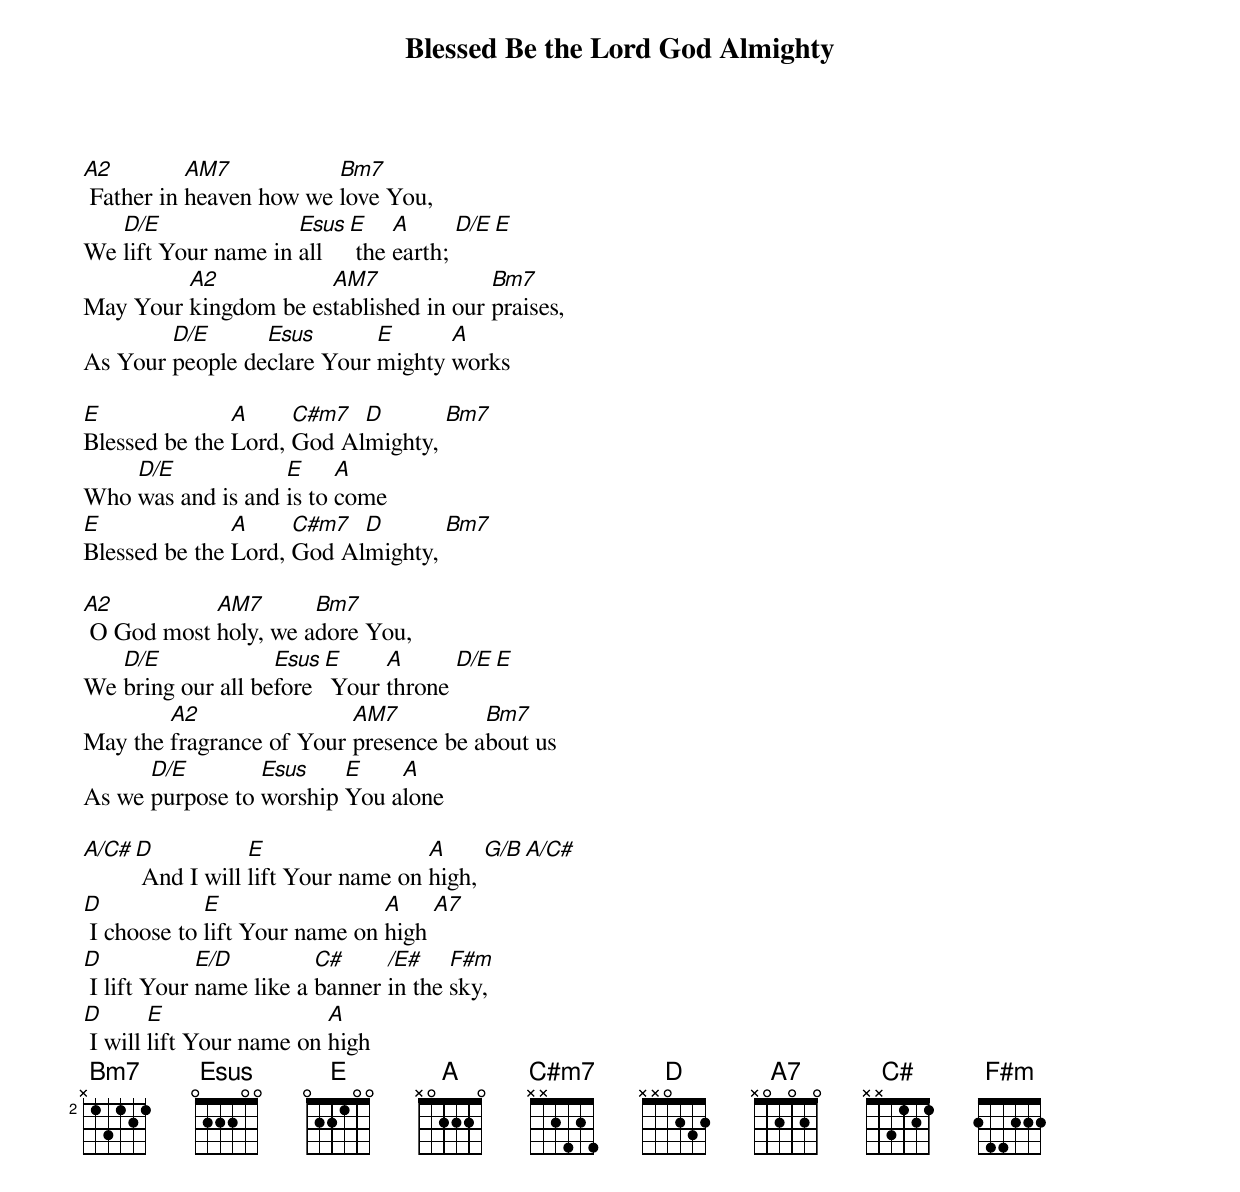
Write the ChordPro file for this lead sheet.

{title: Blessed Be the Lord God Almighty}
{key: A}
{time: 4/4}
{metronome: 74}
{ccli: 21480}
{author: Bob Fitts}
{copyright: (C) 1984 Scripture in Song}

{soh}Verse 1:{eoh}
[A2] Father in [AM7]heaven how we [Bm7]love You,
We [D/E]lift Your name in [Esus]all [E] the [A]earth; [D/E][E]
May Your [A2]kingdom be es[AM7]tablished in our [Bm7]praises,
As Your [D/E]people de[Esus]clare Your [E]mighty [A]works

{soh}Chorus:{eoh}
[E]Blessed be the [A]Lord, [C#m7]God Al[D]mighty, [Bm7]
Who [D/E]was and is and [E]is to [A]come
[E]Blessed be the [A]Lord, [C#m7]God Al[D]mighty, [Bm7]
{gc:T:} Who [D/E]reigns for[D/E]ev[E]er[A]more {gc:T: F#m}

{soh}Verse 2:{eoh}
[A2] O God most [AM7]holy, we a[Bm7]dore You,
We [D/E]bring our all be[Esus]fore [E] Your [A]throne [D/E][E]
May the [A2]fragrance of Your [AM7]presence be a[Bm7]bout us
As we [D/E]purpose to [Esus]worship [E]You a[A]lone

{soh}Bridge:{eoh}
[A/C#][D] And I will [E]lift Your name on [A]high, [G/B][A/C#]
[D] I choose to [E]lift Your name on [A]high [A7]
[D] I lift Your [E/D]name like a [C#]banner [/E#]in the [F#m]sky,
[D] I will [E]lift Your name on [A]high
